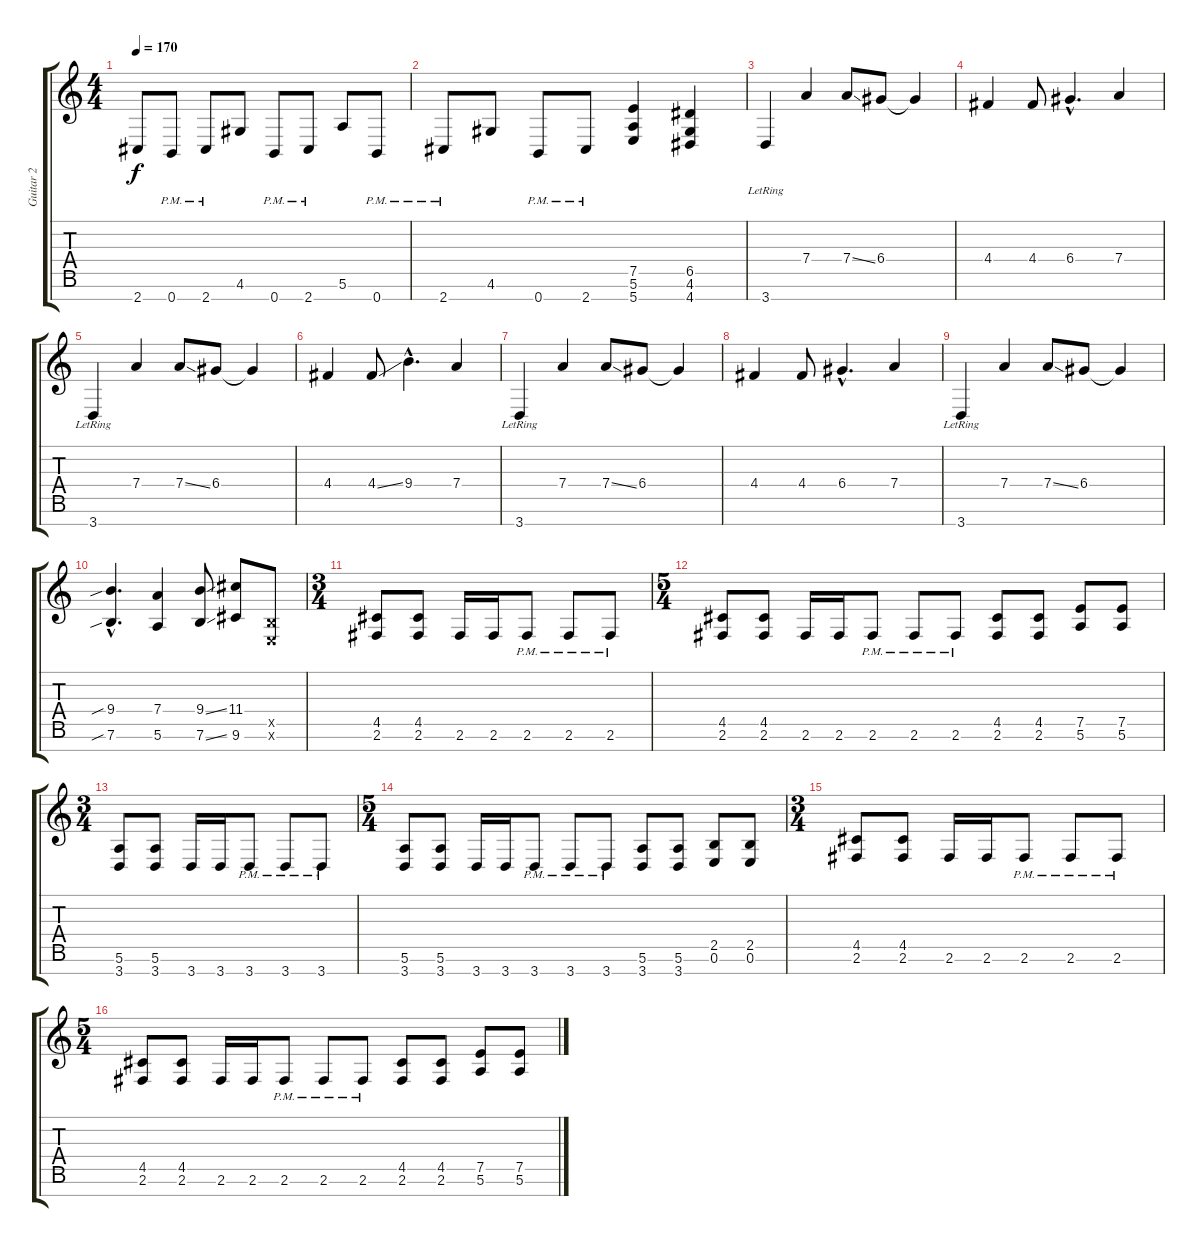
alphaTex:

\track ("Guitar 2" "Guitar 2") {instrument distortionguitar}
\staff {score tabs}
\tuning (E4 B3 G3 D3 A2 E2 B1) {hide}
\ts (4 4)
\tempo 170
\clef g2
\ks c
2.7.8{dy f} 0.7{pm}.8 2.7{pm}.8 4.6.8 0.7{pm}.8 2.7{pm}.8 5.6.8 0.7{pm}.8 |
2.7{pm}.8 4.6.8 0.7{pm}.8 2.7{pm}.8 (7.5 5.6 5.7).4 (6.5 4.6 4.7).4 |
\section ("" "")
3.7{lr}.4 7.4.4 7.4{ss}.8 6.4.8 6.4{t}.4 |
4.4.4 4.4.8 6.4{hac}.4{d} 7.4.4 |
3.7{lr}.4 7.4.4 7.4{ss}.8 6.4.8 6.4{t}.4 |
4.4.4 4.4{ss}.8 9.4{hac}.4{d} 7.4.4 |
3.7{lr}.4 7.4.4 7.4{ss}.8 6.4.8 6.4{t}.4 |
4.4.4 4.4.8 6.4{hac}.4{d} 7.4.4 |
3.7{lr}.4 7.4.4 7.4{ss}.8 6.4.8 6.4{t}.4 |
(9.4{sib hac} 7.6{sib hac}).4{d} (7.4 5.6).4 (9.4{ss} 7.6{ss}).8 (11.4 9.6).8 (2.5{x} 0.6{x}).8 |
\ts (3 4)
\section ("" "")
(4.5 2.6).8 (4.5 2.6).8 2.6.16 2.6.16 2.6{pm}.8 2.6{pm}.8 2.6{pm}.8 |
\ts (5 4)
(4.5 2.6).8 (4.5 2.6).8 2.6.16 2.6.16 2.6{pm}.8 2.6{pm}.8 2.6{pm}.8 (4.5 2.6).8 (4.5 2.6).8 (7.5 5.6).8 (7.5 5.6).8 |
\ts (3 4)
(5.6 3.7).8 (5.6 3.7).8 3.7.16 3.7.16 3.7{pm}.8 3.7{pm}.8 3.7{pm}.8 |
\ts (5 4)
(5.6 3.7).8 (5.6 3.7).8 3.7.16 3.7.16 3.7{pm}.8 3.7{pm}.8 3.7{pm}.8 (5.6 3.7).8 (5.6 3.7).8 (2.5 0.6).8 (2.5 0.6).8 |
\ts (3 4)
(4.5 2.6).8 (4.5 2.6).8 2.6.16 2.6.16 2.6{pm}.8 2.6{pm}.8 2.6{pm}.8 |
\ts (5 4)
(4.5 2.6).8 (4.5 2.6).8 2.6.16 2.6.16 2.6{pm}.8 2.6{pm}.8 2.6{pm}.8 (4.5 2.6).8 (4.5 2.6).8 (7.5 5.6).8 (7.5 5.6).8
